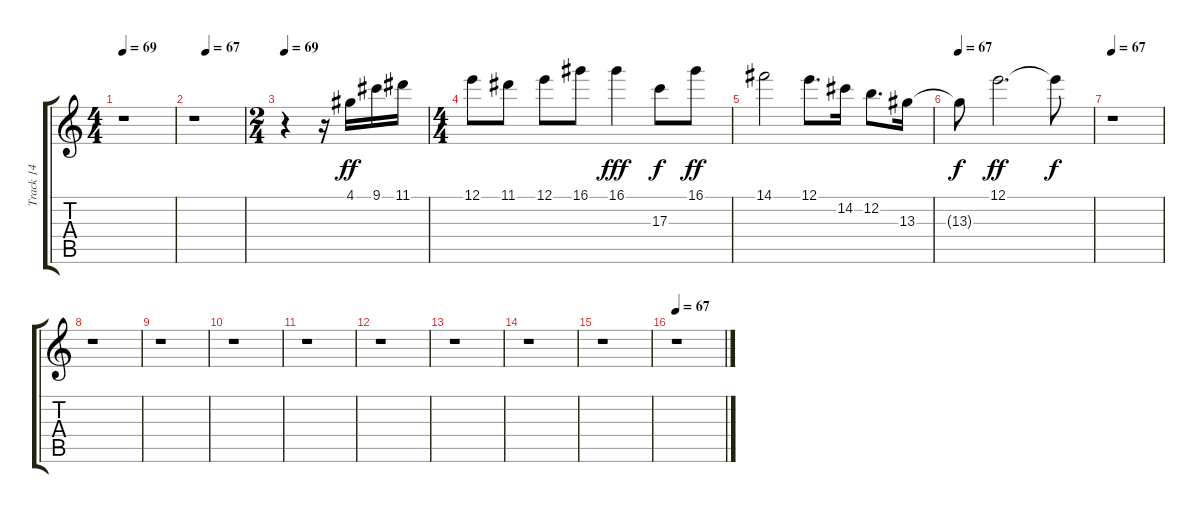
\track ("Track 14" "Track 14") {instrument overdrivenguitar}
\staff {score tabs}
\tuning (E4 B3 G3 D3 A2 E2) {hide}
\ts (4 4)
\tempo 69
\clef g2
\ks c
r.1{dy f} |
\tempo (67 0.25)
r.1 |
\ts (2 4)
\tempo 69
r.4 r.16 4.1.16{dy ff volume 13} 9.1.16 11.1.16 |
\ts (4 4)
12.1.8 11.1.8 12.1.8 16.1.8 16.1.4{dy fff} 17.3.8{dy f} 16.1.8{dy ff} |
14.1.2 12.1.8{d} 14.2.16 12.2.8{d} 13.3.16 |
\tempo 67
13.3{t}.8{dy f} 12.1.2{d dy ff} 12.1{t}.8{dy f} |
\tempo 67
r.1 |
r.1 |
r.1 |
r.1 |
r.1 |
r.1 |
r.1 |
r.1 |
r.1 |
\tempo 67
r.1
